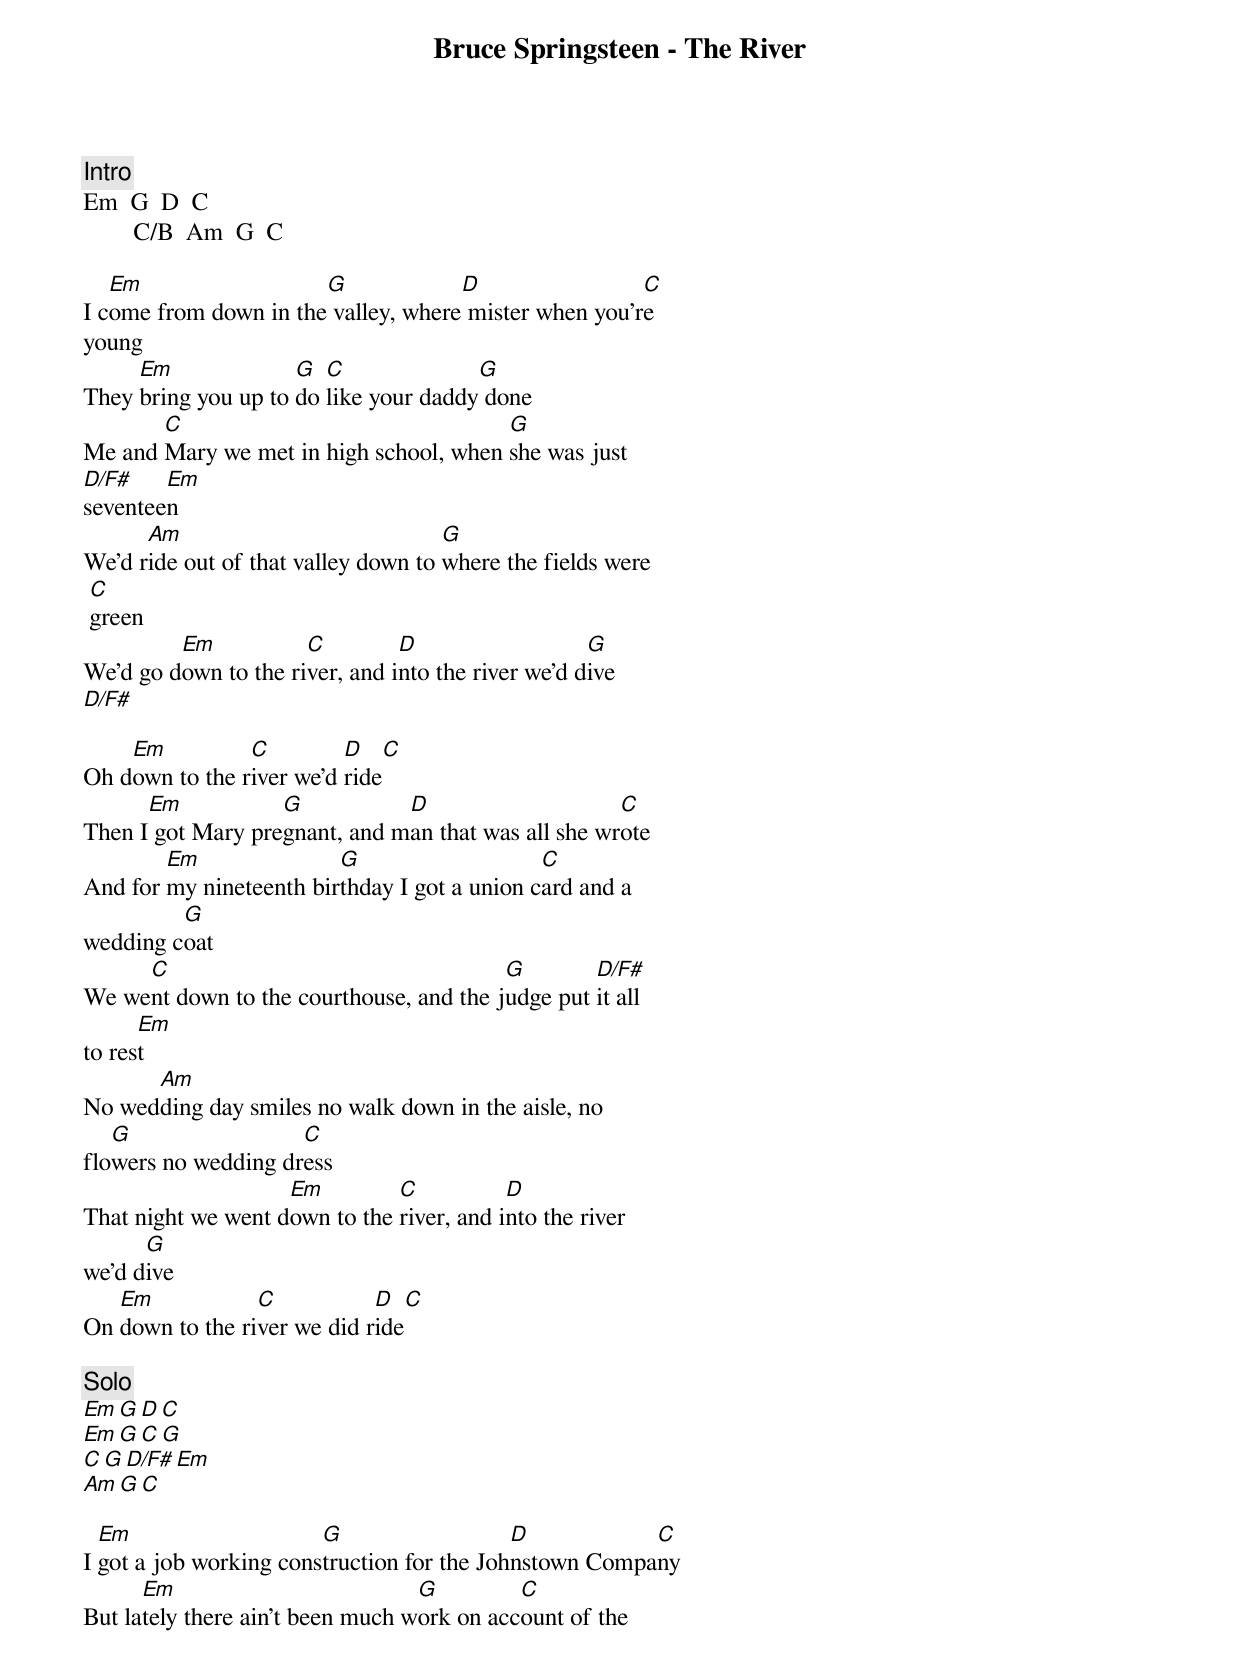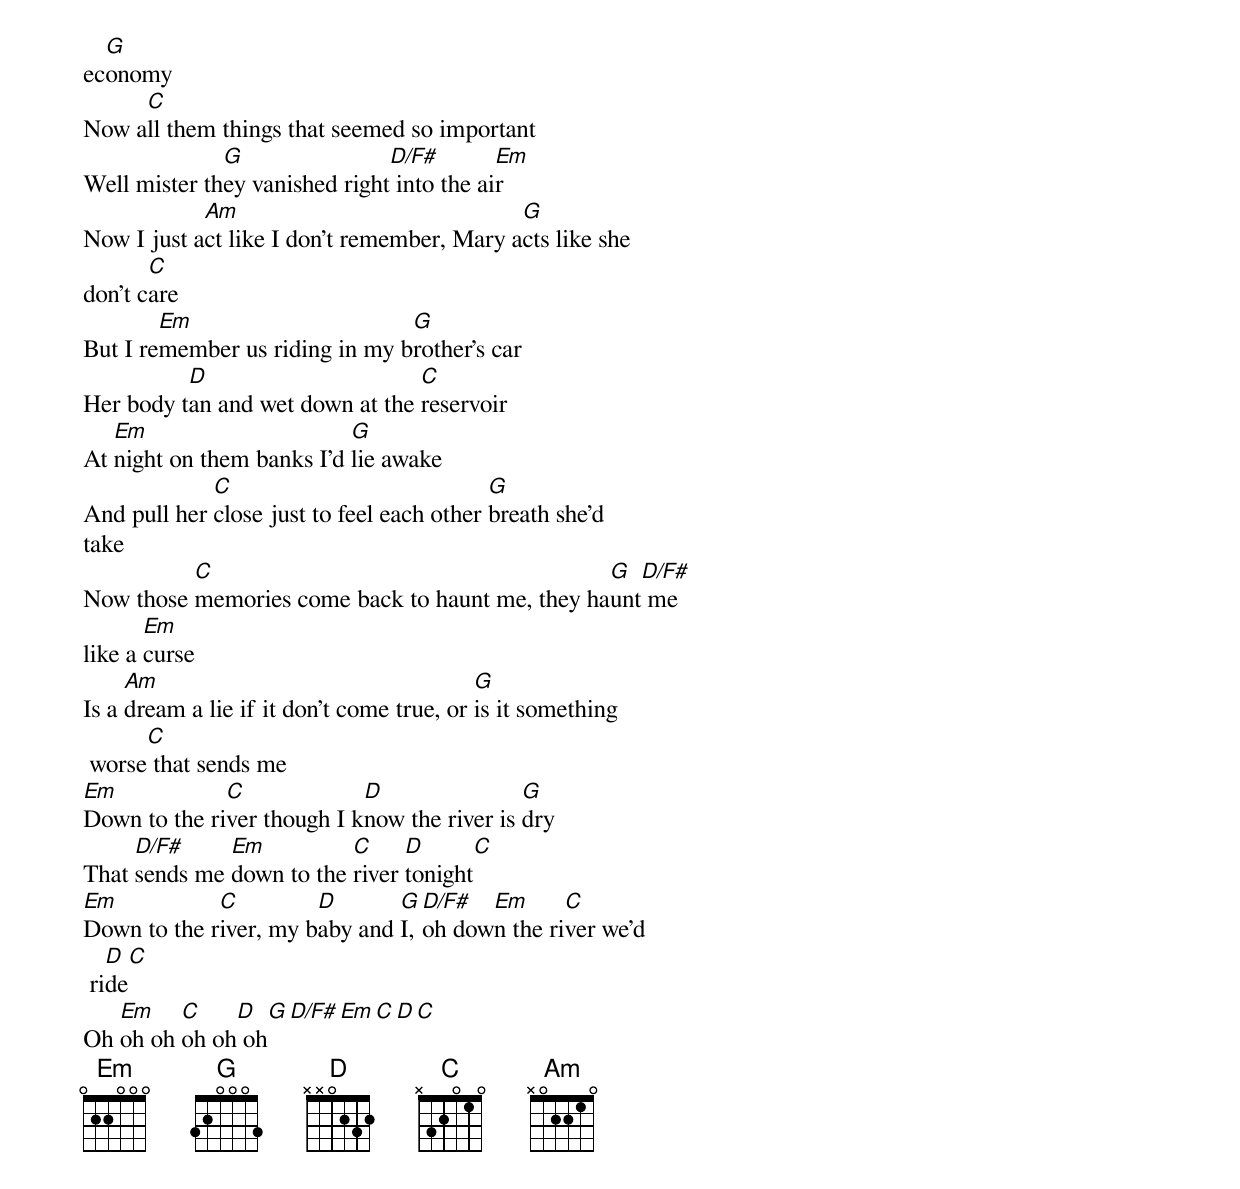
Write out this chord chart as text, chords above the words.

Bruce Springsteen - The River

[Intro]
Em  G  D  C
        C/B  Am  G  C

   Em                  G             D                 C
I come from down in the valley, where mister when you're
young
     Em              G  C              G
They bring you up to do like your daddy done
       C                                G
Me and Mary we met in high school, when she was just
D/F#    Em
seventeen
      Am                             G
We'd ride out of that valley down to where the fields were
 C
 green
         Em           C         D                   G
We'd go down to the river, and into the river we'd dive
D/F#

    Em          C         D     C
Oh down to the river we'd ride
      Em           G           D                     C
Then I got Mary pregnant, and man that was all she wrote
        Em               G                    C
And for my nineteenth birthday I got a union card and a
         G
wedding coat
     C                                   G        D/F#
We went down to the courthouse, and the judge put it all
      Em
to rest
      Am
No wedding day smiles no walk down in the aisle, no
   G                 C
flowers no wedding dress
                    Em         C           D
That night we went down to the river, and into the river
      G
we'd dive
   Em            C           D    C
On down to the river we did ride

[Solo]
Em  G  D  C
       Em  G  C  G
       C  G  D/F#  Em
       Am  G  C

  Em                    G                   D           C
I got a job working construction for the Johnstown Company
      Em                          G         C
But lately there ain't been much work on account of the
  G
economy
     C
Now all them things that seemed so important
              G                D/F#        Em
Well mister they vanished right into the air
            Am                              G
Now I just act like I don't remember, Mary acts like she
       C
don't care
        Em                      G
But I remember us riding in my brother's car
          D                      C
Her body tan and wet down at the reservoir
   Em                      G
At night on them banks I'd lie awake
             C                             G
And pull her close just to feel each other breath she'd
take
          C                                      G  D/F#
Now those memories come back to haunt me, they haunt me
       Em
like a curse
     Am                                    G
Is a dream a lie if it don't come true, or is it something
      C
 worse that sends me
Em            C             D                G
Down to the river though I know the river is dry
     D/F#     Em          C     D      C
That sends me down to the river tonight
Em           C         D       G  D/F#  Em      C
Down to the river, my baby and I, oh down the river we'd
   D   C
 ride
   Em    C    D   G  D/F#  Em  C  D  C
Oh oh oh oh oh oh
